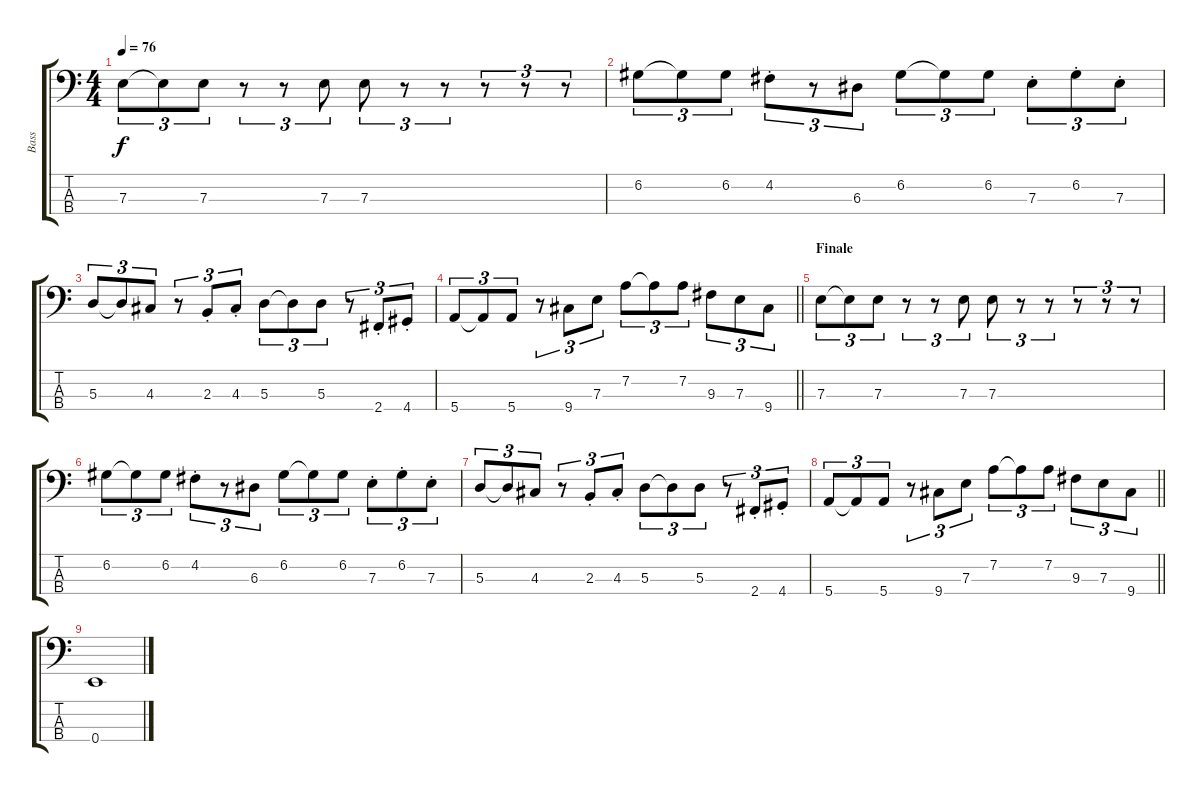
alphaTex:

\track ("Bass" "Bass") {instrument acousticguitarsteel}
\staff {score tabs}
\tuning (G2 D2 A1 E1) {hide}
\ts (4 4)
\tempo 76
\clef f4
\ks c
7.3.8{tu (3 2) dy f} 7.3{t}.8{tu (3 2)} 7.3.8{tu (3 2)} r.8{tu (3 2)} r.8{tu (3 2)} 7.3.8{tu (3 2)} 7.3.8{tu (3 2)} r.8{tu (3 2)} r.8{tu (3 2)} r.8{tu (3 2)} r.8{tu (3 2)} r.8{tu (3 2)} |
6.2.8{tu (3 2)} 6.2{t}.8{tu (3 2)} 6.2.8{tu (3 2)} 4.2{st}.8{tu (3 2)} r.8{tu (3 2)} 6.3.8{tu (3 2)} 6.2.8{tu (3 2)} 6.2{t}.8{tu (3 2)} 6.2.8{tu (3 2)} 7.3{st}.8{tu (3 2)} 6.2{st}.8{tu (3 2)} 7.3{st}.8{tu (3 2)} |
5.3.8{tu (3 2)} 5.3{t}.8{tu (3 2)} 4.3.8{tu (3 2)} r.8{tu (3 2)} 2.3{st}.8{tu (3 2)} 4.3{st}.8{tu (3 2)} 5.3.8{tu (3 2)} 5.3{t}.8{tu (3 2)} 5.3.8{tu (3 2)} r.8{tu (3 2)} 2.4{st}.8{tu (3 2)} 4.4{st}.8{tu (3 2)} |
\barLineRight lightlight
5.4.8{tu (3 2)} 5.4{t}.8{tu (3 2)} 5.4.8{tu (3 2)} r.8{tu (3 2)} 9.4.8{tu (3 2)} 7.3.8{tu (3 2)} 7.2.8{tu (3 2)} 7.2{t}.8{tu (3 2)} 7.2.8{tu (3 2)} 9.3.8{tu (3 2)} 7.3.8{tu (3 2)} 9.4.8{tu (3 2)} |
\section ("" "Finale")
7.3.8{tu (3 2)} 7.3{t}.8{tu (3 2)} 7.3.8{tu (3 2)} r.8{tu (3 2)} r.8{tu (3 2)} 7.3.8{tu (3 2)} 7.3.8{tu (3 2)} r.8{tu (3 2)} r.8{tu (3 2)} r.8{tu (3 2)} r.8{tu (3 2)} r.8{tu (3 2)} |
6.2.8{tu (3 2)} 6.2{t}.8{tu (3 2)} 6.2.8{tu (3 2)} 4.2{st}.8{tu (3 2)} r.8{tu (3 2)} 6.3.8{tu (3 2)} 6.2.8{tu (3 2)} 6.2{t}.8{tu (3 2)} 6.2.8{tu (3 2)} 7.3{st}.8{tu (3 2)} 6.2{st}.8{tu (3 2)} 7.3{st}.8{tu (3 2)} |
5.3.8{tu (3 2)} 5.3{t}.8{tu (3 2)} 4.3.8{tu (3 2)} r.8{tu (3 2)} 2.3{st}.8{tu (3 2)} 4.3{st}.8{tu (3 2)} 5.3.8{tu (3 2)} 5.3{t}.8{tu (3 2)} 5.3.8{tu (3 2)} r.8{tu (3 2)} 2.4{st}.8{tu (3 2)} 4.4{st}.8{tu (3 2)} |
\barLineRight lightlight
5.4.8{tu (3 2)} 5.4{t}.8{tu (3 2)} 5.4.8{tu (3 2)} r.8{tu (3 2)} 9.4.8{tu (3 2)} 7.3.8{tu (3 2)} 7.2.8{tu (3 2)} 7.2{t}.8{tu (3 2)} 7.2.8{tu (3 2)} 9.3.8{tu (3 2)} 7.3.8{tu (3 2)} 9.4.8{tu (3 2)} |
0.4.1
